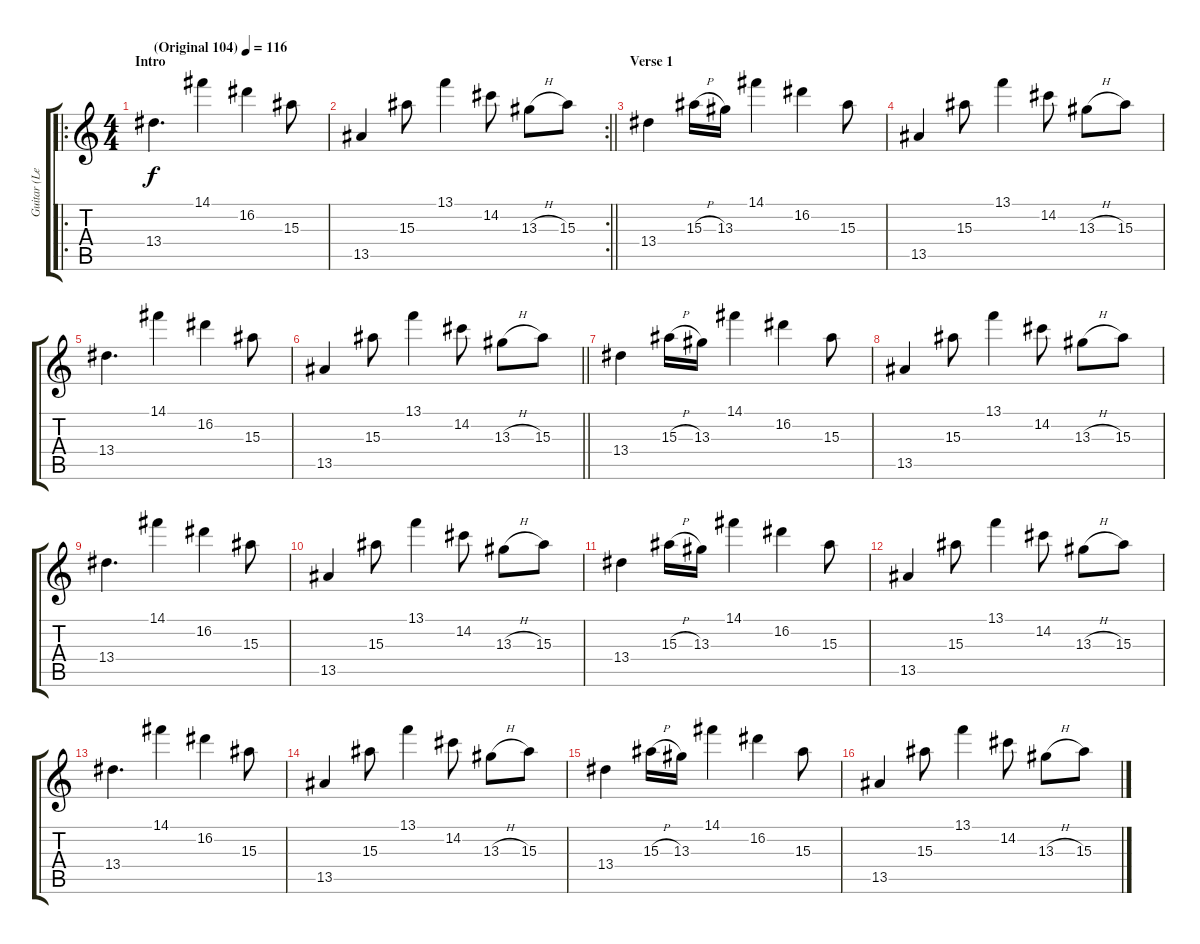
\track ("Guitar (Lead)" "Guitar (Le") {instrument electricguitarjazz}
\staff {score tabs}
\tuning (E4 B3 G3 D3 A2 E2) {hide}
\ro
\ts (4 4)
\section ("" "Intro")
\tempo (116 "(Original 104)")
\clef g2
\ks c
13.4.4{d dy f instrument electricguitarjazz} 14.1.4 16.2.4 15.3.8 |
\rc 2
\barLineRight lightlight
13.5.4 15.3.8 13.1.4 14.2.8 13.3{h}.8 15.3.8 |
\section ("" "Verse 1")
13.4.4 15.3{h}.16 13.3.16 14.1.4 16.2.4 15.3.8 |
13.5.4 15.3.8 13.1.4 14.2.8 13.3{h}.8 15.3.8 |
13.4.4{d} 14.1.4 16.2.4 15.3.8 |
\barLineRight lightlight
13.5.4 15.3.8 13.1.4 14.2.8 13.3{h}.8 15.3.8 |
\section ("" "")
13.4.4 15.3{h}.16 13.3.16 14.1.4 16.2.4 15.3.8 |
13.5.4 15.3.8 13.1.4 14.2.8 13.3{h}.8 15.3.8 |
13.4.4{d} 14.1.4 16.2.4 15.3.8 |
13.5.4 15.3.8 13.1.4 14.2.8 13.3{h}.8 15.3.8 |
13.4.4 15.3{h}.16 13.3.16 14.1.4 16.2.4 15.3.8 |
13.5.4 15.3.8 13.1.4 14.2.8 13.3{h}.8 15.3.8 |
13.4.4{d} 14.1.4 16.2.4 15.3.8 |
13.5.4 15.3.8 13.1.4 14.2.8 13.3{h}.8 15.3.8 |
13.4.4 15.3{h}.16 13.3.16 14.1.4 16.2.4 15.3.8 |
13.5.4 15.3.8 13.1.4 14.2.8 13.3{h}.8 15.3.8
